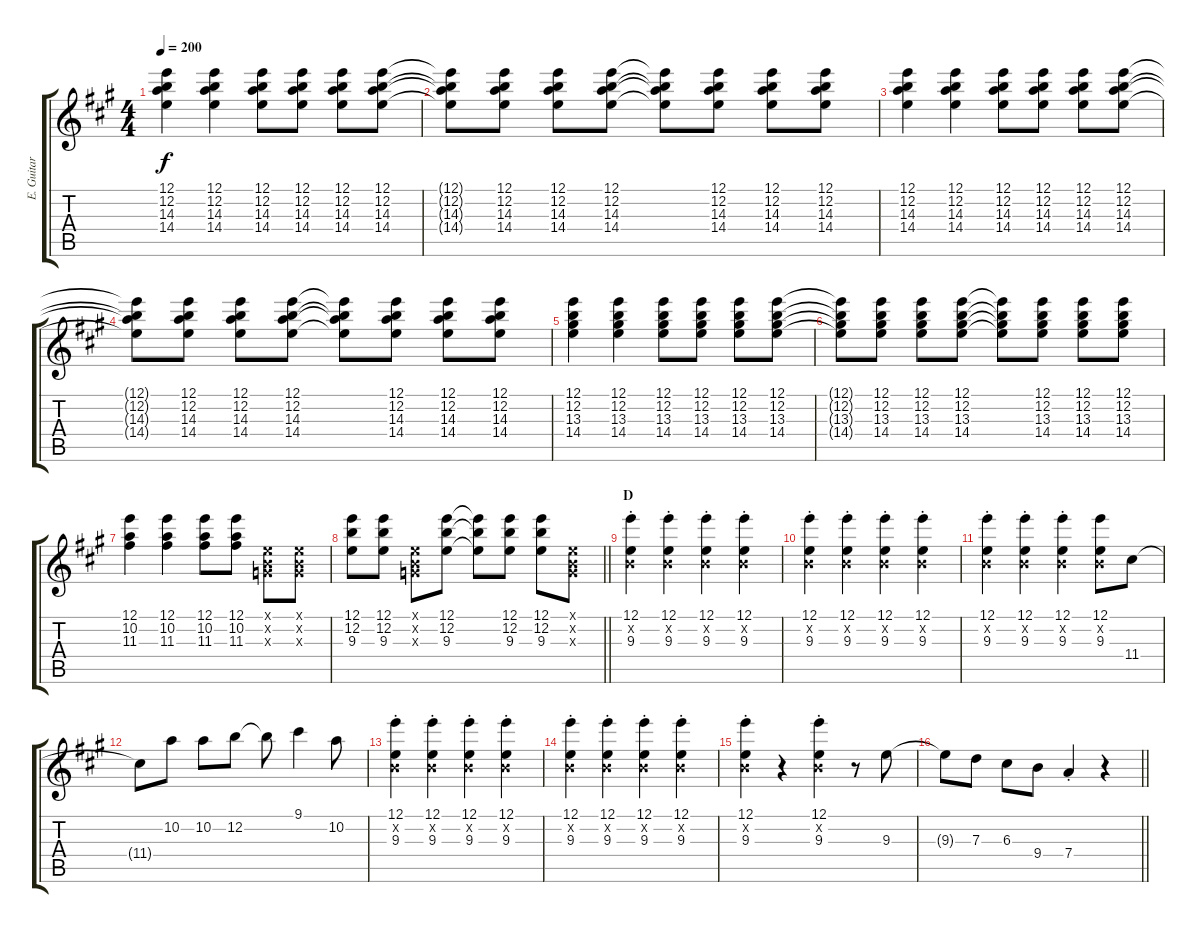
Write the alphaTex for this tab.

\track ("E. Guitar I" "E. Guitar ") {instrument overdrivenguitar}
\staff {score tabs}
\tuning (E4 B3 G3 D3 A2 E2) {hide}
\ts (4 4)
\tempo 200
\clef g2
\ks a
(12.1 12.2 14.3 14.4).4{dy f} (12.1 12.2 14.3 14.4).4 (12.1 12.2 14.3 14.4).8 (12.1 12.2 14.3 14.4).8 (12.1 12.2 14.3 14.4).8 (12.1 12.2 14.3 14.4).8 |
(12.1{t} 12.2{t} 14.3{t} 14.4{t}).8 (12.1 12.2 14.3 14.4).8 (12.1 12.2 14.3 14.4).8 (12.1 12.2 14.3 14.4).8 (12.1{t} 12.2{t} 14.3{t} 14.4{t}).8 (12.1 12.2 14.3 14.4).8 (12.1 12.2 14.3 14.4).8 (12.1 12.2 14.3 14.4).8 |
(12.1 12.2 14.3 14.4).4 (12.1 12.2 14.3 14.4).4 (12.1 12.2 14.3 14.4).8 (12.1 12.2 14.3 14.4).8 (12.1 12.2 14.3 14.4).8 (12.1 12.2 14.3 14.4).8 |
(12.1{t} 12.2{t} 14.3{t} 14.4{t}).8 (12.1 12.2 14.3 14.4).8 (12.1 12.2 14.3 14.4).8 (12.1 12.2 14.3 14.4).8 (12.1{t} 12.2{t} 14.3{t} 14.4{t}).8 (12.1 12.2 14.3 14.4).8 (12.1 12.2 14.3 14.4).8 (12.1 12.2 14.3 14.4).8 |
(12.1 12.2 13.3 14.4).4 (12.1 12.2 13.3 14.4).4 (12.1 12.2 13.3 14.4).8 (12.1 12.2 13.3 14.4).8 (12.1 12.2 13.3 14.4).8 (12.1 12.2 13.3 14.4).8 |
(12.1{t} 12.2{t} 13.3{t} 14.4{t}).8 (12.1 12.2 13.3 14.4).8 (12.1 12.2 13.3 14.4).8 (12.1 12.2 13.3 14.4).8 (12.1{t} 12.2{t} 13.3{t} 14.4{t}).8 (12.1 12.2 13.3 14.4).8 (12.1 12.2 13.3 14.4).8 (12.1 12.2 13.3 14.4).8 |
(12.1 10.2 11.3).4 (12.1 10.2 11.3).4 (12.1 10.2 11.3).8 (12.1 10.2 11.3).8 (0.1{x} 0.2{x} 0.3{x}).8 (0.1{x} 0.2{x} 0.3{x}).8 |
\barLineRight lightlight
(12.1 12.2 9.3).8 (12.1 12.2 9.3).8 (0.1{x} 0.2{x} 0.3{x}).8 (12.1 12.2 9.3).8 (12.1{t} 12.2{t} 9.3{t}).8 (12.1 12.2 9.3).8 (12.1 12.2 9.3).8 (0.1{x} 0.2{x} 0.3{x}).8 |
\section ("" "D")
(12.1{st} 0.2{x} 9.3{st}).4 (12.1{st} 0.2{x} 9.3{st}).4 (12.1{st} 0.2{x} 9.3{st}).4 (12.1{st} 0.2{x} 9.3{st}).4 |
(12.1{st} 0.2{x} 9.3{st}).4 (12.1{st} 0.2{x} 9.3{st}).4 (12.1{st} 0.2{x} 9.3{st}).4 (12.1{st} 0.2{x} 9.3{st}).4 |
(12.1{st} 0.2{x} 9.3{st}).4 (12.1{st} 0.2{x} 9.3{st}).4 (12.1{st} 0.2{x} 9.3{st}).4 (12.1 0.2{x} 9.3).8 11.4.8 |
11.4{t}.8 10.2.8 10.2.8 12.2.8 12.2{t}.8 9.1.4 10.2.8 |
(12.1{st} 0.2{x} 9.3{st}).4 (12.1{st} 0.2{x} 9.3{st}).4 (12.1{st} 0.2{x} 9.3{st}).4 (12.1{st} 0.2{x} 9.3{st}).4 |
(12.1{st} 0.2{x} 9.3{st}).4 (12.1{st} 0.2{x} 9.3{st}).4 (12.1{st} 0.2{x} 9.3{st}).4 (12.1{st} 0.2{x} 9.3{st}).4 |
(12.1{st} 0.2{x} 9.3{st}).4 r.4 (12.1{st} 0.2{x} 9.3{st}).4 r.8 9.3.8 |
\barLineRight lightlight
9.3{t}.8 7.3.8 6.3.8 9.4.8 7.4{st}.4 r.4
